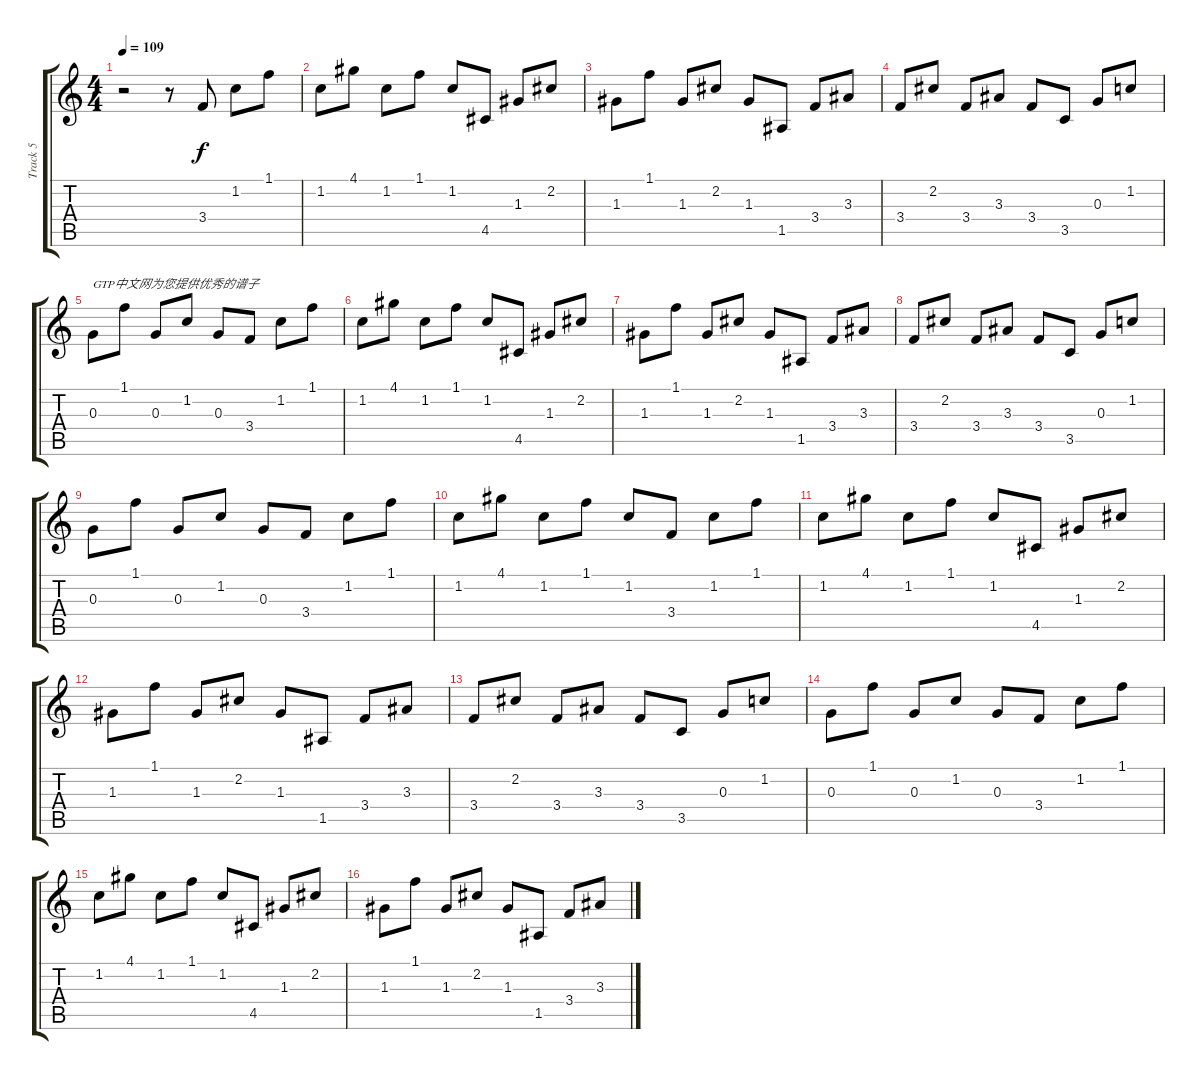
\track ("Track 5" "Track 5") {instrument acousticguitarsteel}
\staff {score tabs}
\tuning (E4 B3 G3 D3 A2 E2) {hide}
\ts (4 4)
\tempo 109
\clef g2
\ks c
r.2{dy f instrument acousticguitarsteel} r.8 3.4.8 1.2.8 1.1.8 |
1.2.8 4.1.8 1.2.8 1.1.8 1.2.8 4.5.8 1.3.8 2.2.8 |
1.3.8 1.1.8 1.3.8 2.2.8 1.3.8 1.5.8 3.4.8 3.3.8 |
3.4.8 2.2.8 3.4.8 3.3.8 3.4.8 3.5.8 0.3.8 1.2.8 |
0.3.8{txt "GTP中文网为您提供优秀的谱子"} 1.1.8 0.3.8 1.2.8 0.3.8 3.4.8 1.2.8 1.1.8 |
1.2.8 4.1.8 1.2.8 1.1.8 1.2.8 4.5.8 1.3.8 2.2.8 |
1.3.8 1.1.8 1.3.8 2.2.8 1.3.8 1.5.8 3.4.8 3.3.8 |
3.4.8 2.2.8 3.4.8 3.3.8 3.4.8 3.5.8 0.3.8 1.2.8 |
0.3.8 1.1.8 0.3.8 1.2.8 0.3.8 3.4.8 1.2.8 1.1.8 |
1.2.8 4.1.8 1.2.8 1.1.8 1.2.8 3.4.8 1.2.8 1.1.8 |
1.2.8 4.1.8 1.2.8 1.1.8 1.2.8 4.5.8 1.3.8 2.2.8 |
1.3.8 1.1.8 1.3.8 2.2.8 1.3.8 1.5.8 3.4.8 3.3.8 |
3.4.8 2.2.8 3.4.8 3.3.8 3.4.8 3.5.8 0.3.8 1.2.8 |
0.3.8 1.1.8 0.3.8 1.2.8 0.3.8 3.4.8 1.2.8 1.1.8 |
1.2.8 4.1.8 1.2.8 1.1.8 1.2.8 4.5.8 1.3.8 2.2.8 |
1.3.8 1.1.8 1.3.8 2.2.8 1.3.8 1.5.8 3.4.8 3.3.8
